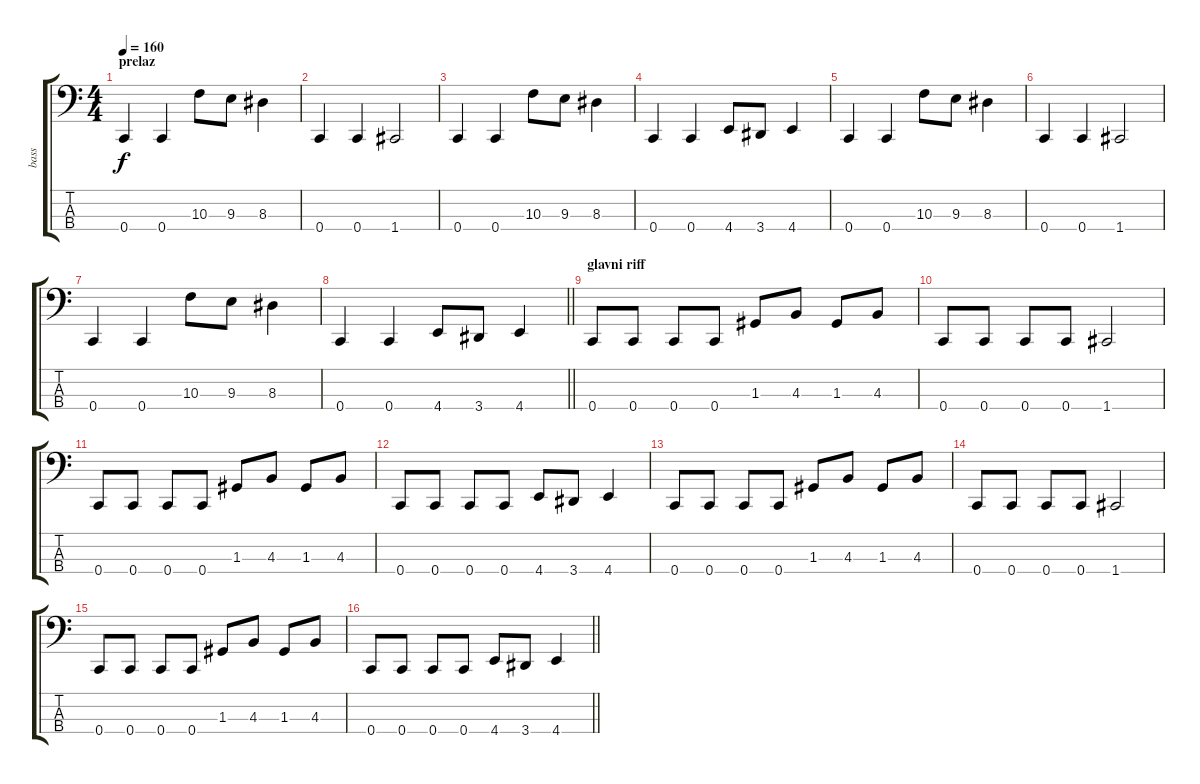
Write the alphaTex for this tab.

\track ("bass" "bass") {instrument electricbasspick}
\staff {score tabs}
\tuning (F2 C2 G1 C1) {hide}
\ts (4 4)
\section ("" "prelaz")
\tempo 160
\clef f4
\ks c
0.4.4{dy f} 0.4.4 10.3.8 9.3.8 8.3.4 |
0.4.4 0.4.4 1.4.2 |
0.4.4 0.4.4 10.3.8 9.3.8 8.3.4 |
0.4.4 0.4.4 4.4.8 3.4.8 4.4.4 |
0.4.4 0.4.4 10.3.8 9.3.8 8.3.4 |
0.4.4 0.4.4 1.4.2 |
0.4.4 0.4.4 10.3.8 9.3.8 8.3.4 |
\barLineRight lightlight
0.4.4 0.4.4 4.4.8 3.4.8 4.4.4 |
\section ("" "glavni riff")
0.4.8 0.4.8 0.4.8 0.4.8 1.3.8 4.3.8 1.3.8 4.3.8 |
0.4.8 0.4.8 0.4.8 0.4.8 1.4.2 |
0.4.8 0.4.8 0.4.8 0.4.8 1.3.8 4.3.8 1.3.8 4.3.8 |
0.4.8 0.4.8 0.4.8 0.4.8 4.4.8 3.4.8 4.4.4 |
0.4.8 0.4.8 0.4.8 0.4.8 1.3.8 4.3.8 1.3.8 4.3.8 |
0.4.8 0.4.8 0.4.8 0.4.8 1.4.2 |
0.4.8 0.4.8 0.4.8 0.4.8 1.3.8 4.3.8 1.3.8 4.3.8 |
\barLineRight lightlight
0.4.8 0.4.8 0.4.8 0.4.8 4.4.8 3.4.8 4.4.4
